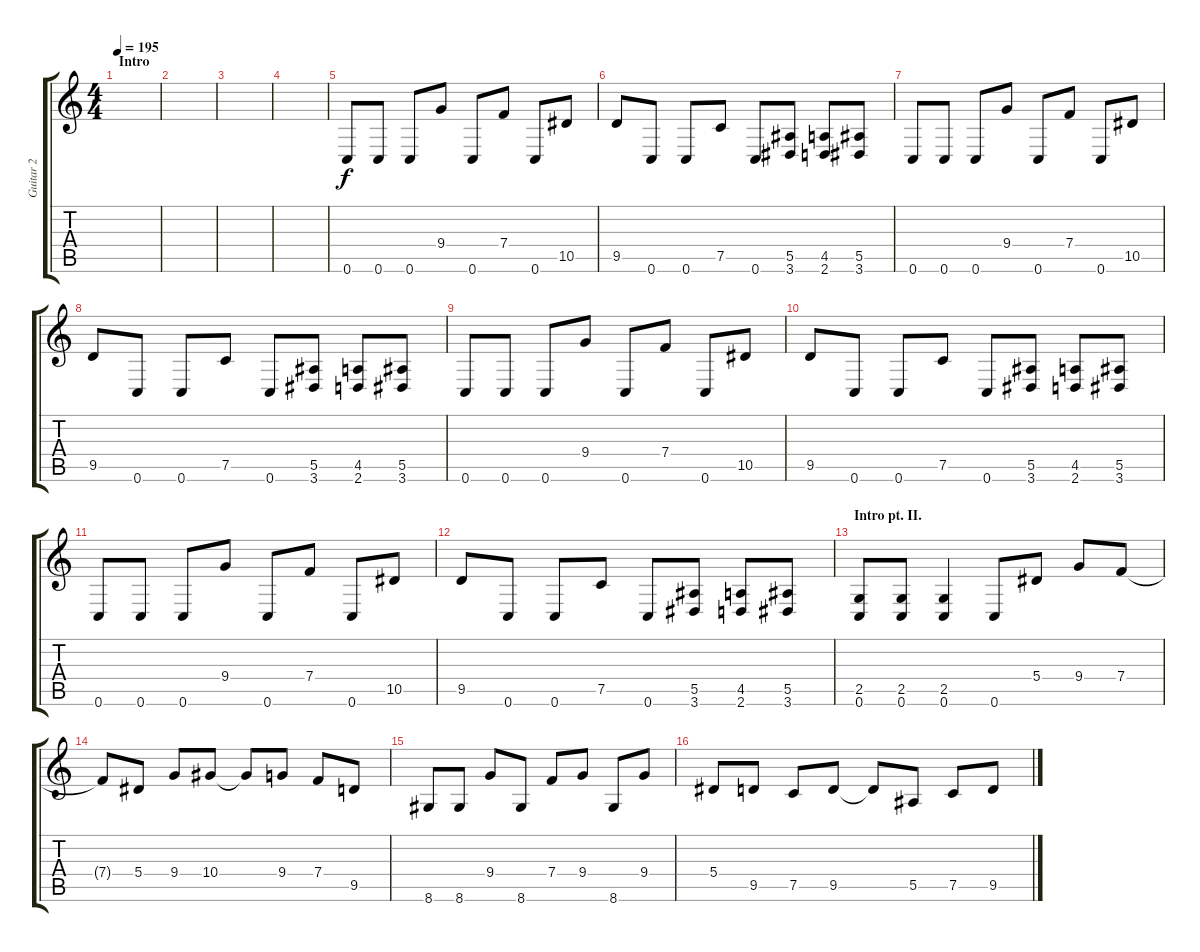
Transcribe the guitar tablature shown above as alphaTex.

\track ("Guitar 2" "Guitar 2") {instrument overdrivenguitar}
\staff {score tabs}
\tuning (C4 G3 Eb3 Bb2 F2 C2) {hide}
\ts (4 4)
\section ("" "Intro")
\tempo 195
\clef g2
\ks c
|
|
|
|
0.6.8 0.6.8 0.6.8 9.4.8 0.6.8 7.4.8 0.6.8 10.5.8 |
9.5.8 0.6.8 0.6.8 7.5.8 0.6.8 (5.5 3.6).8 (4.5 2.6).8 (5.5 3.6).8 |
0.6.8 0.6.8 0.6.8 9.4.8 0.6.8 7.4.8 0.6.8 10.5.8 |
9.5.8 0.6.8 0.6.8 7.5.8 0.6.8 (5.5 3.6).8 (4.5 2.6).8 (5.5 3.6).8 |
0.6.8 0.6.8 0.6.8 9.4.8 0.6.8 7.4.8 0.6.8 10.5.8 |
9.5.8 0.6.8 0.6.8 7.5.8 0.6.8 (5.5 3.6).8 (4.5 2.6).8 (5.5 3.6).8 |
0.6.8 0.6.8 0.6.8 9.4.8 0.6.8 7.4.8 0.6.8 10.5.8 |
9.5.8 0.6.8 0.6.8 7.5.8 0.6.8 (5.5 3.6).8 (4.5 2.6).8 (5.5 3.6).8 |
\section ("" "Intro pt. II.")
(2.5 0.6).8 (2.5 0.6).8 (2.5 0.6).4 0.6.8 5.4.8 9.4.8 7.4.8 |
7.4{t}.8 5.4.8 9.4.8 10.4.8 10.4{t}.8 9.4.8 7.4.8 9.5.8 |
8.6.8 8.6.8 9.4.8 8.6.8 7.4.8 9.4.8 8.6.8 9.4.8 |
5.4.8 9.5.8 7.5.8 9.5.8 9.5{t}.8 5.5.8 7.5.8 9.5.8
